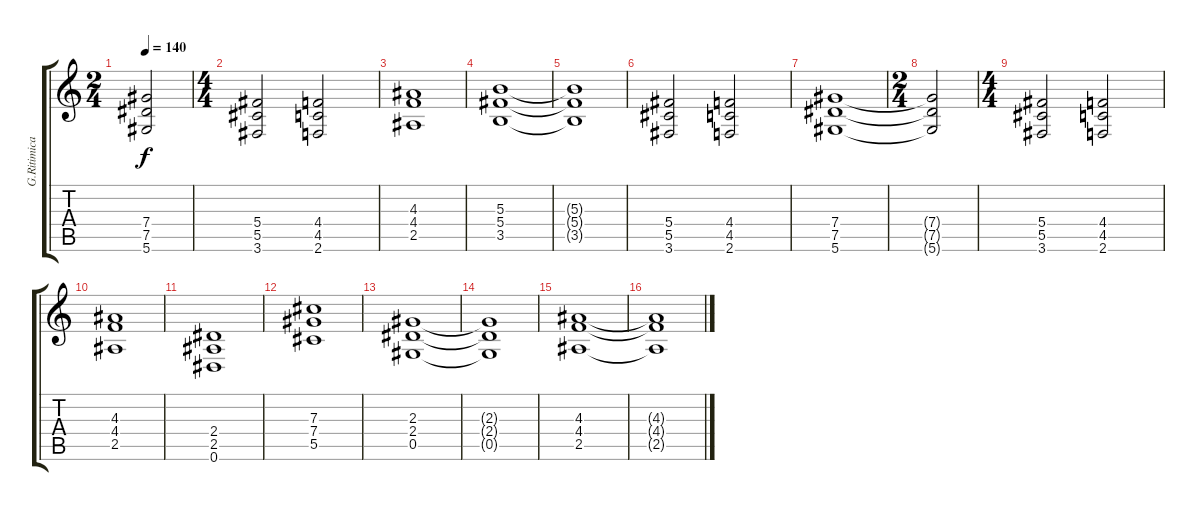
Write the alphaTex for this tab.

\track ("G.Ritimica" "G.Ritimica") {instrument distortionguitar}
\staff {score tabs}
\tuning (Eb4 Bb3 Gb3 Db3 Ab2 Eb2) {hide}
\ts (2 4)
\tempo 140
\clef g2
\ks c
(7.4{t} 7.5{t} 5.6{t}).2{dy f} |
\ts (4 4)
(5.4 5.5 3.6).2 (4.4 4.5 2.6).2 |
(4.3 4.4 2.5).1 |
(5.3 5.4 3.5).1 |
(5.3{t} 5.4{t} 3.5{t}).1 |
(5.4 5.5 3.6).2 (4.4 4.5 2.6).2 |
(7.4 7.5 5.6).1 |
\ts (2 4)
(7.4{t} 7.5{t} 5.6{t}).2 |
\ts (4 4)
(5.4 5.5 3.6).2 (4.4 4.5 2.6).2 |
(4.3 4.4 2.5).1 |
(2.4 2.5 0.6).1 |
(7.3 7.4 5.5).1 |
(2.3 2.4 0.5).1 |
(2.3{t} 2.4{t} 0.5{t}).1 |
(4.3 4.4 2.5).1 |
(4.3{t} 4.4{t} 2.5{t}).1
